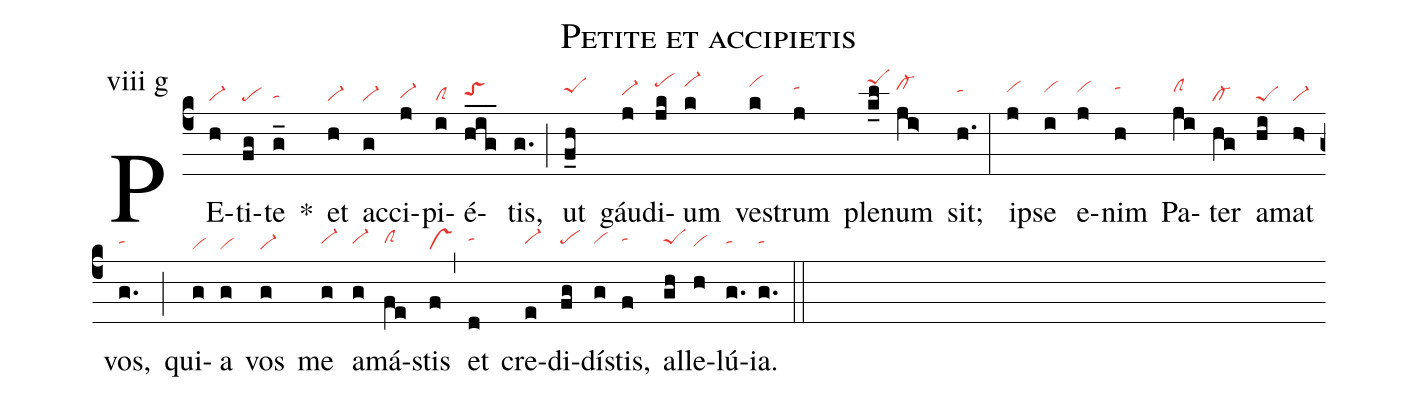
name: Petite et accipietis;
annotation: viii g;
mode: 8;
nabc-lines: 1;
%%
(c4)
PE(h|vi-)ti(fg|pe)te(g_|tahg) *()
et(h|vi-) ac(g|vi-)ci(j|vi-hg)pi(i|clS)é(hig___|toShh)tis,(g.) (;)
ut(f_h|peShi) gáu(j|vi-hh)di(jk|pehk)um(k|vi-hk) ve(k|vihk)strum(j|tahj) ple(k_l|peShl)num(ji>|cl-hj) sit;(h.|tahi) (:)
i(j|vihi)pse(i|vihi) e(j|vihi)nim(h|tahj) Pa(ji|clShi)ter(hg|cl-) a(hi|peS)mat(h>|vi-) vos,(g.|tahh) (;)
qui(g|vi)a(g|vi) vos(g|vi-) me(g|vi-hh) a(g|vi-hh)má(fe|clShh)stis(f|vs) (,)
et(d|tahi) cre(e|vi-hh)di(fg|pehh)dí(g|vihh)stis,(f|tahi) al(gh|peShh)le(h|vihg)lú(g.|tahh)ia.(g.|tahh) (::)
